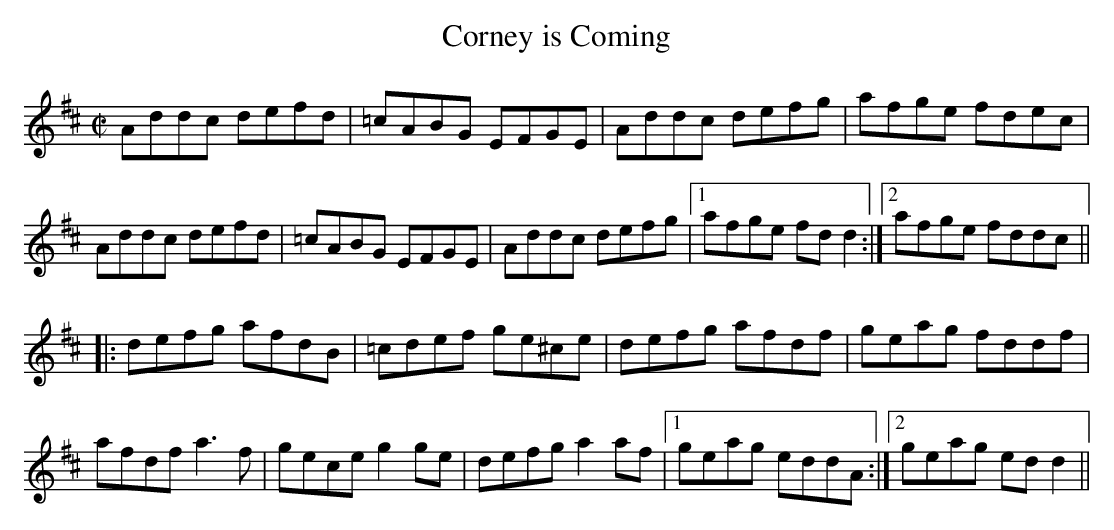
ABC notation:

X:1
T:Corney is Coming
M:C|
K:D
Addc defd|=cABG EFGE|Addc defg|afge fdec|
Addc defd|=cABG EFGE|Addc defg|1 afge fdd2:|2 afge fddc||
|:defg afdB|=cdef ge^ce|defg afdf|geag fddf|
afdf a3f|gece g2ge|defg a2af|1 geag eddA:|2 geag edd2||
